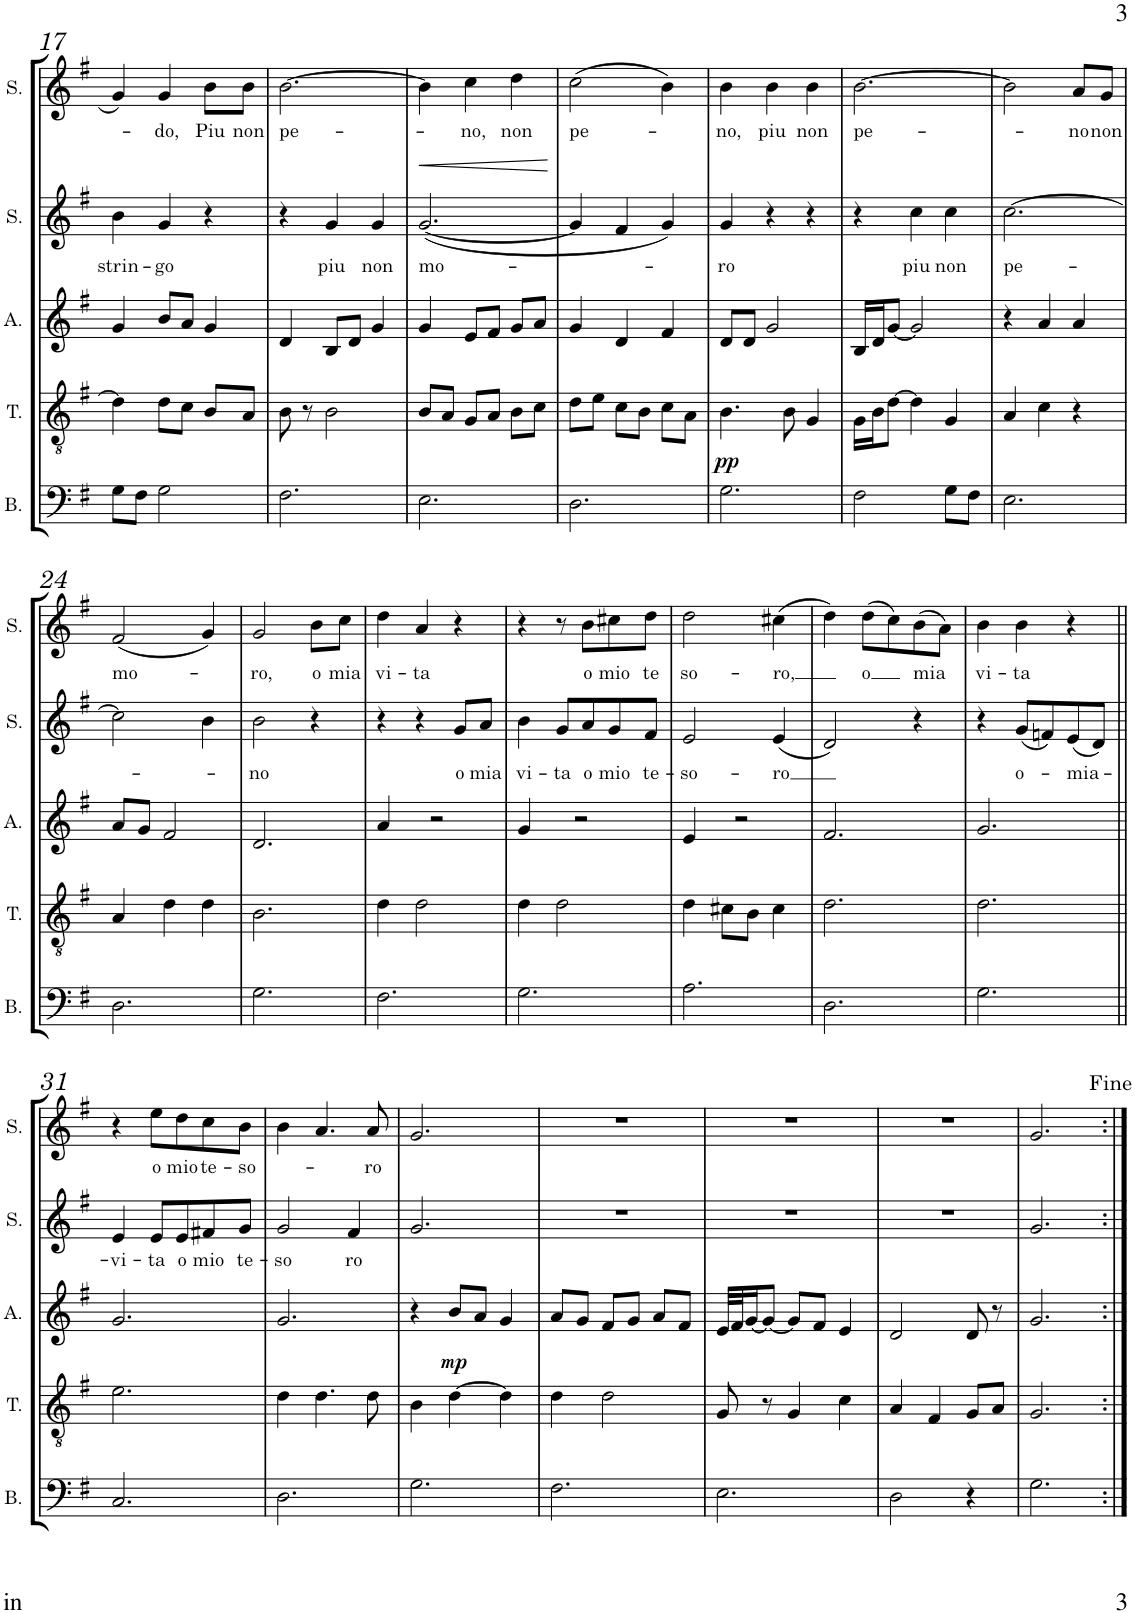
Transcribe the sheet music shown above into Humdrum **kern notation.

**kern	**kern	**dynam	**kern	**dynam	**kern	**text	**dynam	**kern	**text
*part5	*part4	*part4	*part3	*part3	*part2	*part2	*part2	*part1	*part1
*staff5	*staff4	*staff4	*staff3	*staff3	*staff2	*staff2	*staff2	*staff1	*staff1
*I"Bass	*I"Tenor	*	*I"Alto	*	*I"Soprano 2	*	*	*I"Soprano 1	*
*I'B.	*I'T.	*	*I'A.	*	*I'S.	*	*	*I'S.	*
!!LO:PB:g=z
*clefF4	*clefGv2	*	*clefG2	*	*clefG2	*	*	*clefG2	*
*k[f#]	*k[f#]	*	*k[f#]	*	*k[f#]	*	*	*k[f#]	*
*M3/4	*M3/4	*	*M3/4	*	*M3/4	*	*	*M3/4	*
=17	=17	=17	=17	=17	=17	=17	=17	=17	=17
!	!	!	!	!	!	!LO:LY:b	!	!	!
8G\L	4d\]	.	4g/	.	4b\	strin-	.	4g/	.
8F#\J	.	.	.	.	.	.	.	.	.
!	!	!	!	!	!	!LO:LY:b	!	!	!LO:LY:b
2G\	8d\L	.	8b/L	.	4g/	-go	.	4g/	do,
.	8c\J	.	8a/J	.	.	.	.	.	.
!	!	!	!	!	!	!	!	!	!LO:LY:b
.	8B/L	.	4g/	.	4r	.	.	8b\L	Piu
!	!	!	!	!	!	!	!	!	!LO:LY:b
.	8A/J	.	.	.	.	.	.	8b\J	non
=18	=18	=18	=18	=18	=18	=18	=18	=18	=18
!	!	!	!	!	!	!	!	!	!LO:LY:b
2.F#\	8B\	.	4d/	.	4r	.	.	[2.b\	pe-
.	8r	.	.	.	.	.	.	.	.
!	!	!	!	!	!	!LO:LY:b	!	!	!
.	2B\	.	8B/L	.	4g/	piu	.	.	.
.	.	.	8d/J	.	.	.	.	.	.
!	!	!	!	!	!	!LO:LY:b	!	!	!
.	.	.	4g/	.	4g/	non	.	.	.
=19	=19	=19	=19	=19	=19	=19	=19	=19	=19
!	!	!	!	!	!	!LO:LY:b	!LO:HP:b	!	!
2.E\	8B/L	.	4g/	.	([2.g/	mo-	<	4b\]	.
.	8A/J	.	.	.	.	.	.	.	.
!	!	!	!	!	!	!	!	!	!LO:LY:b
.	8G/L	.	8e/L	.	.	.	.	4cc\	-no,
.	8A/J	.	8f#/J	.	.	.	.	.	.
!	!	!	!	!	!	!	!	!	!LO:LY:b
.	8B\L	.	8g/L	.	.	.	.	4dd\	non
.	8c\J	.	8a/J	.	.	.	.	.	.
.	.	.	.	.	.	.	[	.	.
=20	=20	=20	=20	=20	=20	=20	=20	=20	=20
!	!	!	!	!	!	!	!	!	!LO:LY:b
2.D\	8d\L	.	4g/	.	4g/]	.	.	(2cc\	pe-
.	8e\J	.	.	.	.	.	.	.	.
.	8c\L	.	4d/	.	4f#/	.	.	.	.
.	8B\J	.	.	.	.	.	.	.	.
.	8c\L	.	4f#/	.	4g/)	.	.	4b\)	.
.	8A\J	.	.	.	.	.	.	.	.
=21	=21	=21	=21	=21	=21	=21	=21	=21	=21
!	!	!LO:DY:b	!	!	!	!LO:LY:b	!	!	!LO:LY:b
2.G\	4.B\	pp	8d/L	.	4g/	-ro	.	4b\	-no,
.	.	.	8d/J	.	.	.	.	.	.
!	!	!	!	!	!	!	!	!	!LO:LY:b
.	.	.	2g/	.	4r	.	.	4b\	piu
.	8B\	.	.	.	.	.	.	.	.
!	!	!	!	!	!	!	!	!	!LO:LY:b
.	4G/	.	.	.	4r	.	.	4b\	non
=22	=22	=22	=22	=22	=22	=22	=22	=22	=22
!	!	!	!	!	!	!	!	!	!LO:LY:b
2F#\	16G\LL	.	16B/LL	.	4r	.	.	[2.b\	pe-
.	16B\J	.	16d/J	.	.	.	.	.	.
.	[8d\J	.	[8g/J	.	.	.	.	.	.
!	!	!	!	!	!	!LO:LY:b	!	!	!
.	4d\]	.	2g/]	.	4cc\	piu	.	.	.
!	!	!	!	!	!	!LO:LY:b	!	!	!
8G\L	4G/	.	.	.	4cc\	non	.	.	.
8F#\J	.	.	.	.	.	.	.	.	.
=23	=23	=23	=23	=23	=23	=23	=23	=23	=23
!	!	!	!	!	!	!LO:LY:b	!	!	!
2.E\	4A/	.	4r	.	[2.cc\	pe-	.	2b\]	.
.	4c\	.	4a/	.	.	.	.	.	.
!	!	!	!	!	!	!	!	!	!LO:LY:b
.	4r	.	4a/	.	.	.	.	8a/L	no
!	!	!	!	!	!	!	!	!	!LO:LY:b
.	.	.	.	.	.	.	.	8g/J	non
!!LO:LB:g=z
=24	=24	=24	=24	=24	=24	=24	=24	=24	=24
!	!	!	!	!	!	!	!	!	!LO:LY:b
2.D\	4A/	.	8a/L	.	2cc\]	.	.	(2f#/	mo-
.	.	.	8g/J	.	.	.	.	.	.
.	4d\	.	2f#/	.	.	.	.	.	.
.	4d\	.	.	.	4b\	.	.	4g/)	.
=25	=25	=25	=25	=25	=25	=25	=25	=25	=25
!	!	!	!	!	!	!LO:LY:b	!	!	!LO:LY:b
2.G\	2.B\	.	2.d/	.	2b\	-no	.	2g/	-ro,
!	!	!	!	!	!	!	!	!	!LO:LY:b
.	.	.	.	.	4r	.	.	8b\L	o
!	!	!	!	!	!	!	!	!	!LO:LY:b
.	.	.	.	.	.	.	.	8cc\J	mia
=26	=26	=26	=26	=26	=26	=26	=26	=26	=26
!	!	!	!	!	!	!	!	!	!LO:LY:b
2.F#\	4d\	.	4a/	.	4r	.	.	4dd\	vi-
!	!	!	!	!	!	!	!	!	!LO:LY:b
.	2d\	.	2r	.	4r	.	.	4a/	-ta
!	!	!	!	!	!	!LO:LY:b	!	!	!
.	.	.	.	.	8g/L	o	.	4r	.
!	!	!	!	!	!	!LO:LY:b	!	!	!
.	.	.	.	.	8a/J	mia	.	.	.
=27	=27	=27	=27	=27	=27	=27	=27	=27	=27
!	!	!	!	!	!	!LO:LY:b	!	!	!
2.G\	4d\	.	4g/	.	4b\	vi-	.	4r	.
!	!	!	!	!	!	!LO:LY:b	!	!	!
.	2d\	.	2r	.	8g/L	-ta	.	8r	.
!	!	!	!	!	!	!LO:LY:b	!	!	!LO:LY:b
.	.	.	.	.	8a/	o	.	8b\L	o
!	!	!	!	!	!	!LO:LY:b	!	!	!LO:LY:b
.	.	.	.	.	8g/	mio	.	8cc#X\	mio
!	!	!	!	!	!	!LO:LY:b	!	!	!LO:LY:b
.	.	.	.	.	8f#/J	te-	.	8dd\J	te
=28	=28	=28	=28	=28	=28	=28	=28	=28	=28
!	!	!	!	!	!	!LO:LY:b	!	!	!LO:LY:b
2.A\	4d\	.	4e/	.	2e/	-so-	.	2dd\	so-
.	8c#X\L	.	2r	.	.	.	.	.	.
.	8B\J	.	.	.	.	.	.	.	.
!	!	!	!	!	!	!LO:LY:b	!	!	!LO:LY:b
.	4c#\	.	.	.	(4e/	-ro	.	(4cc#X\	-ro,
=29	=29	=29	=29	=29	=29	=29	=29	=29	=29
2.D\	2.d\	.	2.f#/	.	2d/)	.	.	4dd\)	.
!	!	!	!	!	!	!	!	!	!LO:LY:b
.	.	.	.	.	.	.	.	(8dd\L	o
.	.	.	.	.	.	.	.	8cc\)	.
!	!	!	!	!	!	!	!	!	!LO:LY:b
.	.	.	.	.	4r	.	.	(8b\	mia
.	.	.	.	.	.	.	.	8a\J)	.
=30	=30	=30	=30	=30	=30	=30	=30	=30	=30
!	!	!	!	!	!	!	!	!	!LO:LY:b
2.G\	2.d\	.	2.g/	.	4r	.	.	4b\	vi-
!	!	!	!	!	!	!LO:LY:b	!	!	!LO:LY:b
.	.	.	.	.	(8g/L	o-	.	4b\	-ta
.	.	.	.	.	8fn/)	.	.	.	.
!	!	!	!	!	!	!LO:LY:b	!	!	!
.	.	.	.	.	(8e/	-mia-	.	4r	.
.	.	.	.	.	8d/J)	.	.	.	.
!!LO:LB:g=z
=31||	=31||	=31||	=31||	=31||	=31||	=31||	=31||	=31||	=31||
!	!	!	!	!	!	!LO:LY:b	!	!	!
2.C/	2.e\	.	2.g/	.	4e/	-vi-	.	4r	.
!	!	!	!	!	!	!LO:LY:b	!	!	!LO:LY:b
.	.	.	.	.	8e/L	-ta	.	8ee\L	o
!	!	!	!	!	!	!LO:LY:b	!	!	!LO:LY:b
.	.	.	.	.	8e/	o	.	8dd\	mio
!	!	!	!	!	!	!LO:LY:b	!	!	!LO:LY:b
.	.	.	.	.	8f#X/	mio	.	8cc\	te-
!	!	!	!	!	!	!LO:LY:b	!	!	!LO:LY:b
.	.	.	.	.	8g/J	te-	.	8b\J	-so-
=32	=32	=32	=32	=32	=32	=32	=32	=32	=32
!	!	!	!	!	!	!LO:LY:b	!	!	!
2.D\	4d\	.	2.g/	.	2g/	-so	.	4b\	.
.	4.d\	.	.	.	.	.	.	4.a/	.
!	!	!	!	!	!	!LO:LY:b	!	!	!
.	.	.	.	.	4f#/	ro	.	.	.
!	!	!	!	!	!	!	!	!	!LO:LY:b
.	8d\	.	.	.	.	.	.	8a/	-ro
=33	=33	=33	=33	=33	=33	=33	=33	=33	=33
2.G\	4B\	.	4r	.	2.g/	.	.	2.g/	.
!	!	!	!	!LO:DY:b	!	!	!	!	!
.	[4d\	.	8b/L	mp	.	.	.	.	.
.	.	.	8a/J	.	.	.	.	.	.
.	4d\]	.	4g/	.	.	.	.	.	.
=34	=34	=34	=34	=34	=34	=34	=34	=34	=34
2.F#\	4d\	.	8a/L	.	2.r	.	.	2.r	.
.	.	.	8g/J	.	.	.	.	.	.
.	2d\	.	8f#/L	.	.	.	.	.	.
.	.	.	8g/J	.	.	.	.	.	.
.	.	.	8a/L	.	.	.	.	.	.
.	.	.	8f#/J	.	.	.	.	.	.
=35	=35	=35	=35	=35	=35	=35	=35	=35	=35
2.E\	8G/	.	32e/LLL	.	2.r	.	.	2.r	.
.	.	.	32f#/J	.	.	.	.	.	.
.	.	.	[16g/J	.	.	.	.	.	.
.	8r	.	8g/J_	.	.	.	.	.	.
.	4G/	.	8g/L]	.	.	.	.	.	.
.	.	.	8f#/J	.	.	.	.	.	.
.	4c\	.	4e/	.	.	.	.	.	.
=36	=36	=36	=36	=36	=36	=36	=36	=36	=36
2D\	4A/	.	2d/	.	2.r	.	.	2.r	.
.	4F#/	.	.	.	.	.	.	.	.
4r	8G/L	.	8d/	.	.	.	.	.	.
.	8A/J	.	8r	.	.	.	.	.	.
=37	=37	=37	=37	=37	=37	=37	=37	=37	=37
2.G\	2.G/	.	2.g/	.	2.g/	.	.	2.g/	.
=:|!	=:|!	=:|!	=:|!	=:|!	=:|!	=:|!	=:|!	=:|!	=:|!
*-	*-	*-	*-	*-	*-	*-	*-	*-	*-
